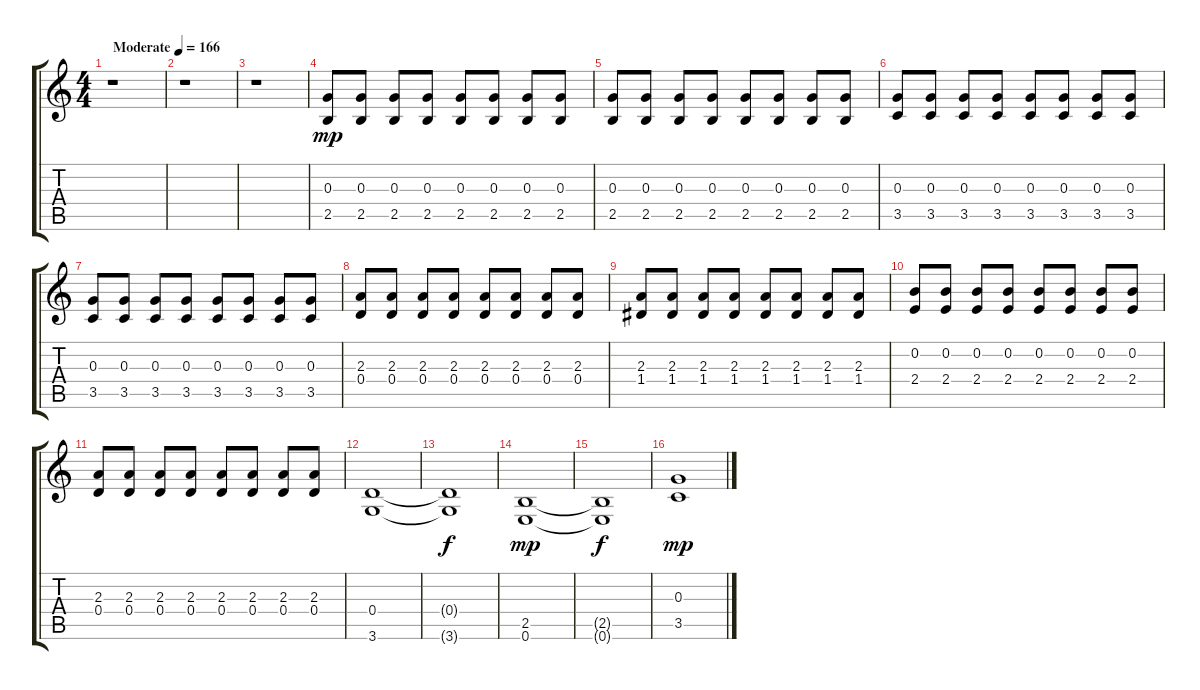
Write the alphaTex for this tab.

\track "" {instrument overdrivenguitar}
\staff {score tabs}
\tuning (E4 B3 G3 D3 A2 E2) {hide}
\ts (4 4)
\tempo (166 "Moderate")
\clef g2
\ks c
r.1{dy mp instrument overdrivenguitar} |
r.1 |
r.1 |
(0.3 2.5).8 (0.3 2.5).8 (0.3 2.5).8 (0.3 2.5).8 (0.3 2.5).8 (0.3 2.5).8 (0.3 2.5).8 (0.3 2.5).8 |
(0.3 2.5).8 (0.3 2.5).8 (0.3 2.5).8 (0.3 2.5).8 (0.3 2.5).8 (0.3 2.5).8 (0.3 2.5).8 (0.3 2.5).8 |
(0.3 3.5).8 (0.3 3.5).8 (0.3 3.5).8 (0.3 3.5).8 (0.3 3.5).8 (0.3 3.5).8 (0.3 3.5).8 (0.3 3.5).8 |
(0.3 3.5).8 (0.3 3.5).8 (0.3 3.5).8 (0.3 3.5).8 (0.3 3.5).8 (0.3 3.5).8 (0.3 3.5).8 (0.3 3.5).8 |
(2.3 0.4).8 (2.3 0.4).8 (2.3 0.4).8 (2.3 0.4).8 (2.3 0.4).8 (2.3 0.4).8 (2.3 0.4).8 (2.3 0.4).8 |
(2.3 1.4).8 (2.3 1.4).8 (2.3 1.4).8 (2.3 1.4).8 (2.3 1.4).8 (2.3 1.4).8 (2.3 1.4).8 (2.3 1.4).8 |
(0.2 2.4).8 (0.2 2.4).8 (0.2 2.4).8 (0.2 2.4).8 (0.2 2.4).8 (0.2 2.4).8 (0.2 2.4).8 (0.2 2.4).8 |
(2.3 0.4).8 (2.3 0.4).8 (2.3 0.4).8 (2.3 0.4).8 (2.3 0.4).8 (2.3 0.4).8 (2.3 0.4).8 (2.3 0.4).8 |
(0.4 3.6).1 |
(0.4{t} 3.6{t}).1{dy f} |
(2.5 0.6).1{dy mp} |
(2.5{t} 0.6{t}).1{dy f} |
(0.3 3.5).1{dy mp}
